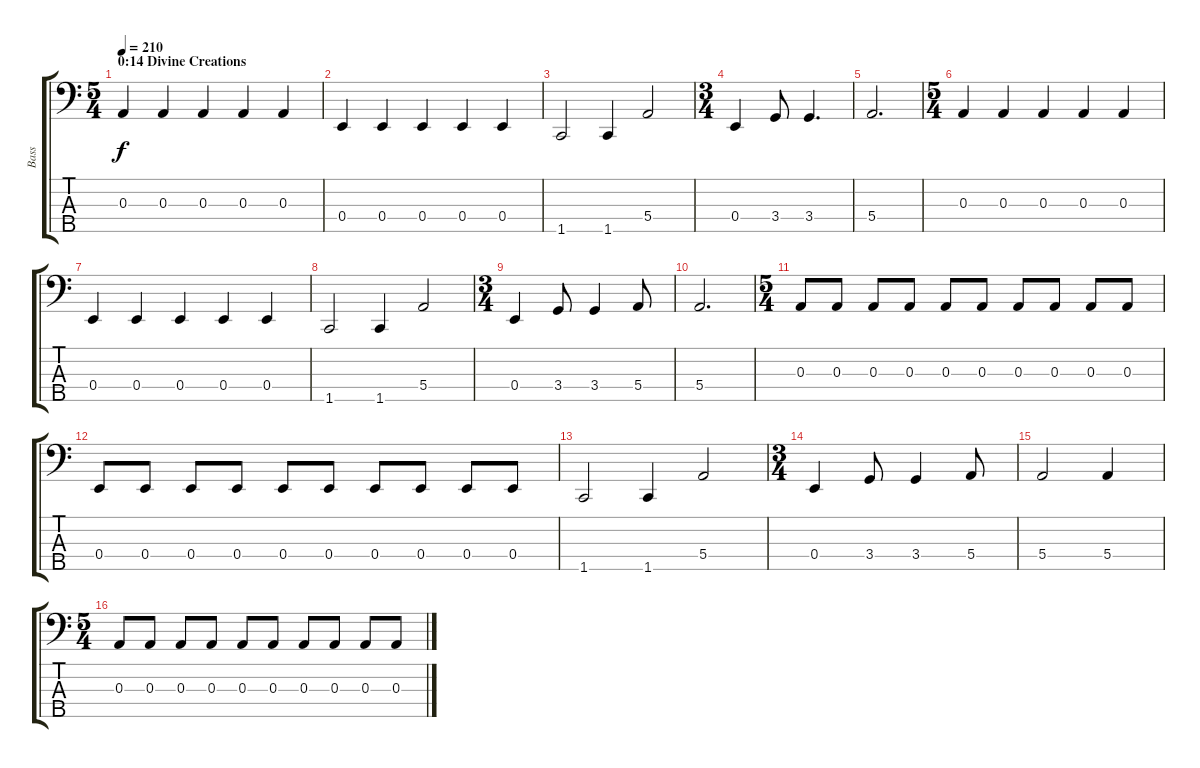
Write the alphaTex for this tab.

\track ("Bass" "Bass") {instrument electricbassfinger}
\staff {score tabs}
\tuning (G2 D2 A1 E1 B0) {hide}
\ts (5 4)
\section ("" "0:14 Divine Creations")
\tempo 210
\clef f4
\ks c
0.3.4{dy f} 0.3.4 0.3.4 0.3.4 0.3.4 |
0.4.4 0.4.4 0.4.4 0.4.4 0.4.4 |
1.5.2 1.5.4 5.4.2 |
\ts (3 4)
0.4.4 3.4.8 3.4.4{d} |
5.4.2{d} |
\ts (5 4)
0.3.4 0.3.4 0.3.4 0.3.4 0.3.4 |
0.4.4 0.4.4 0.4.4 0.4.4 0.4.4 |
1.5.2 1.5.4 5.4.2 |
\ts (3 4)
0.4.4 3.4.8 3.4.4 5.4.8 |
5.4.2{d} |
\ts (5 4)
0.3.8 0.3.8 0.3.8 0.3.8 0.3.8 0.3.8 0.3.8 0.3.8 0.3.8 0.3.8 |
0.4.8 0.4.8 0.4.8 0.4.8 0.4.8 0.4.8 0.4.8 0.4.8 0.4.8 0.4.8 |
1.5.2 1.5.4 5.4.2 |
\ts (3 4)
0.4.4 3.4.8 3.4.4 5.4.8 |
5.4.2 5.4.4 |
\ts (5 4)
0.3.8 0.3.8 0.3.8 0.3.8 0.3.8 0.3.8 0.3.8 0.3.8 0.3.8 0.3.8
